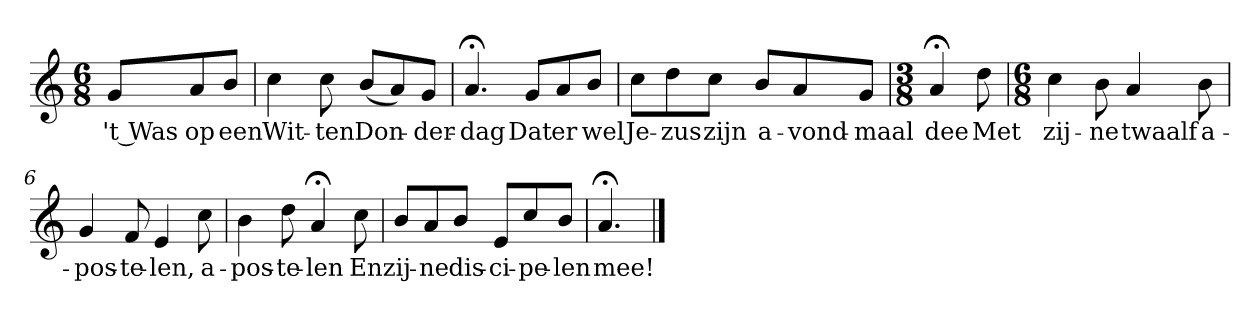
**kern	**text
*part1	*part1
*staff1	*staff1
*k[]	*
*a:	*
*M6/8	*
*MM120	*
=	=
8gL	't Was
8a	op
8bJ	een
=1	=1
4cc	Wit-
8cc	-ten
(8bL	Don-
8a)	.
8gJ	-der-
=2	=2
4.a;<	-dag
8gL	Dat
8a	er
8bJ	wel
=3	=3
8ccL	Je-
8dd	-zus
8ccJ	zijn
8bL	a-
8a	-vond-
8gJ	-maal
=4	=4
*M3/8	*
4a;<	dee
8dd	Met
=5	=5
*M6/8	*
4cc	zij-
8b	-ne
4a	twaalf
8b	a-
=6	=6
4g	-pos-
8f	-te-
4e	-len,
8cc	a-
=7	=7
4b	-pos-
8dd	-te-
4a;<	-len
8cc	En
=8	=8
8bL	zij-
8a	-ne
8bJ	dis-
8eL	-ci-
8cc	-pe-
8bJ	-len
=9	=9
4.a;<	mee!
==	==
*-	*-
